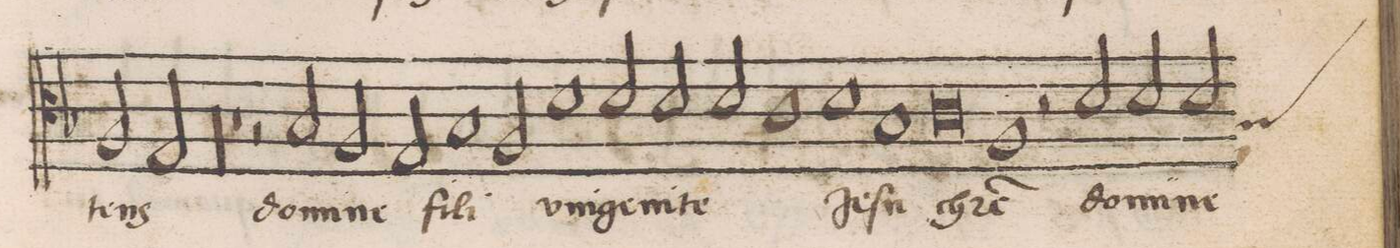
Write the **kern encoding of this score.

**kern	**text
*I"ALTVS	*
*clefC3	*
*k[b-]	*
*met(C)	*
*M2/1	*
2A/	-tens
2G/	.
00r	.
=41-	=41-
=42-	=42-
1r	.
=43-	=43-
2r	.
2B-/	do-
2A/	-mi-
2G/	-ne
=44-	=44-
1B-/	fi-
2A/	-li
1d\	u-
=45-	=45-
2d/	-ni-
2d/	-ge-
2d/	-ni-
=46-	=46-
1c\	-te
1d\	Je-
=47-	=47-
1B-/	-ſu
0c\	Chr(i-
=48-	=48-
1A/	-st)e
=49-	=49-
2r	.
2d/	do-
2d/	-mi-
*custos:B-	*
2d/	-ne
=50-	=50-
*-	*-
